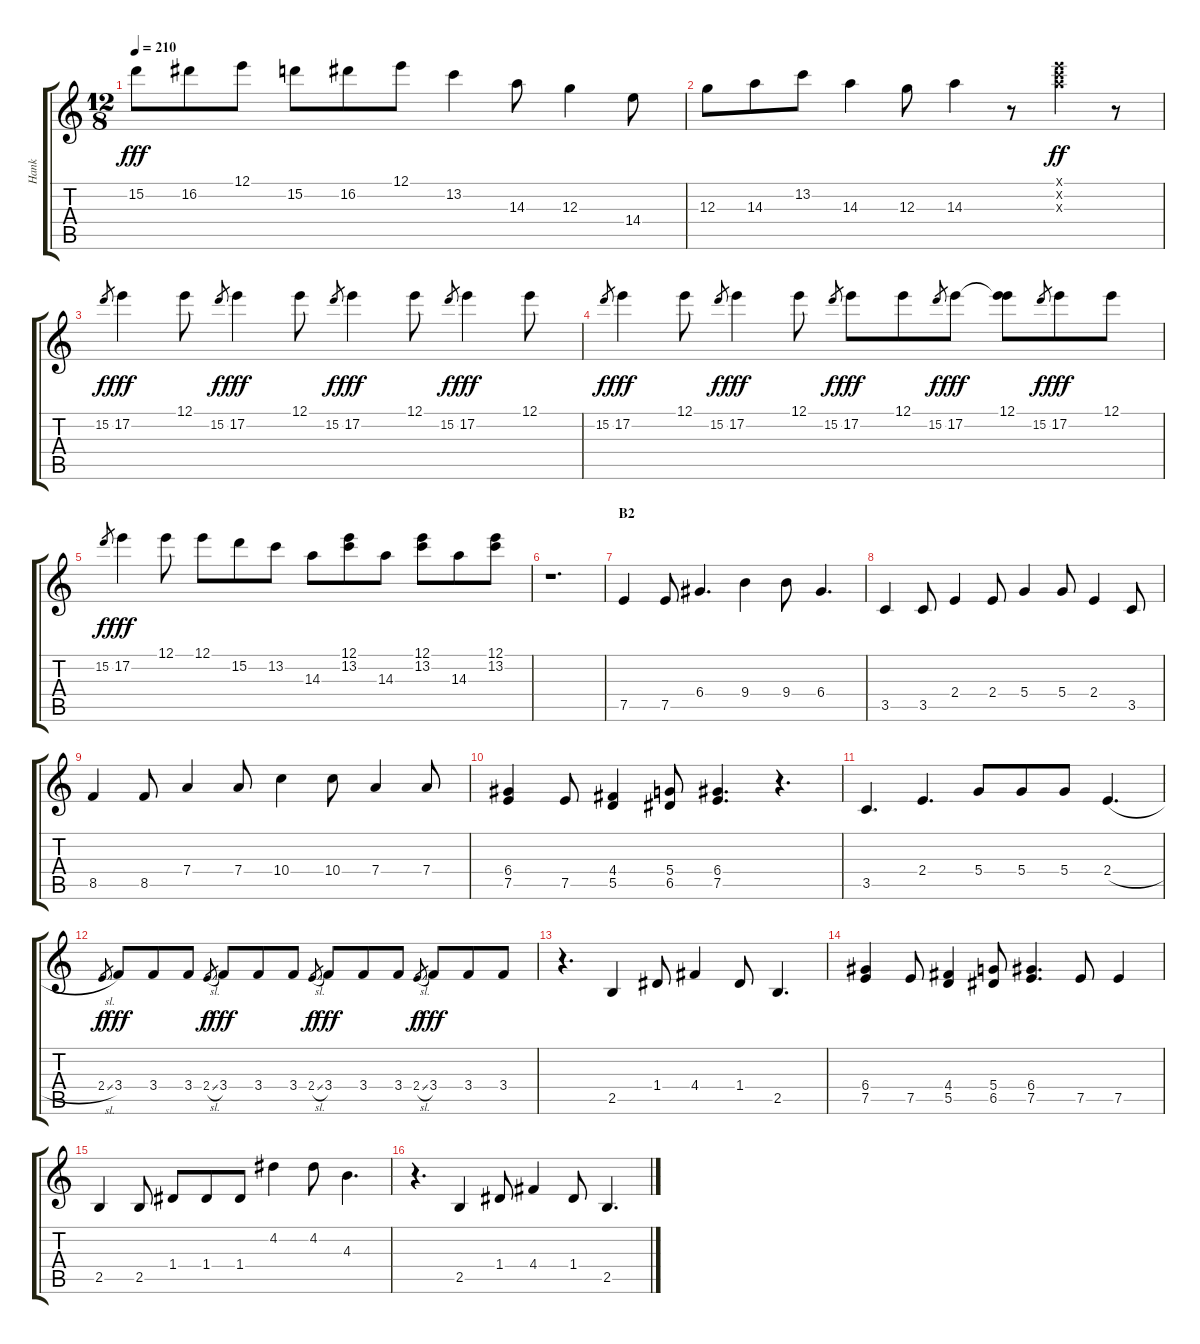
\track ("Hank" "Hank") {instrument electricguitarclean}
\staff {score tabs}
\tuning (E4 B3 G3 D3 A2 E2) {hide}
\ts (12 8)
\tempo 210
\clef g2
\ks c
15.2.8{dy fff} 16.2.8 12.1.8 15.2.8 16.2.8 12.1.8 13.2.4 14.3.8 12.3.4 14.4.8 |
12.3.8 14.3.8 13.2.8 14.3.4 12.3.8 14.3.4 r.8 (12.1{x} 13.2{x} 14.3{x}).4{dy ff} r.8 |
15.2.8{gr dy f} 17.2.4{dy fff} 12.1.8 15.2.8{gr dy f} 17.2.4{dy fff} 12.1.8 15.2.8{gr dy f} 17.2.4{dy fff} 12.1.8 15.2.8{gr dy f} 17.2.4{dy fff} 12.1.8 |
15.2.8{gr dy f} 17.2.4{dy fff} 12.1.8 15.2.8{gr dy f} 17.2.4{dy fff} 12.1.8 15.2.8{gr dy f} 17.2.8{dy fff} 12.1.8 15.2.8{gr dy f} 17.2.8{dy fff} (12.1 17.2{t}).8 15.2.8{gr dy f} 17.2.8{dy fff} 12.1.8 |
15.2.8{gr dy f} 17.2.4{dy fff} 12.1.8 12.1.8 15.2.8 13.2.8 14.3.8 (12.1 13.2).8 14.3.8 (12.1 13.2).8 14.3.8 (12.1 13.2).8 |
r.1{d} |
\section ("" "B2")
7.5.4{volume 13 balance 4 instrument electricguitarmuted} 7.5.8 6.4.4{d} 9.4.4 9.4.8 6.4.4{d} |
3.5.4 3.5.8 2.4.4 2.4.8 5.4.4 5.4.8 2.4.4 3.5.8 |
8.5.4 8.5.8 7.4.4 7.4.8 10.4.4 10.4.8 7.4.4 7.4.8 |
(6.4 7.5).4 7.5.8 (4.4 5.5).4 (5.4 6.5).8 (6.4 7.5).4{d} r.4{d} |
3.5.4{d} 2.4.4{d} 5.4.8 5.4.8 5.4.8 2.4{h}.4{d} |
2.4{sl}.8{gr dy f} 3.4.8{dy fff} 3.4.8 3.4.8 2.4{sl}.8{gr dy f} 3.4.8{dy fff} 3.4.8 3.4.8 2.4{sl}.8{gr dy f} 3.4.8{dy fff} 3.4.8 3.4.8 2.4{sl}.8{gr dy f} 3.4.8{dy fff} 3.4.8 3.4.8 |
r.4{d} 2.5.4 1.4.8 4.4.4 1.4.8 2.5.4{d} |
(6.4 7.5).4 7.5.8 (4.4 5.5).4 (5.4 6.5).8 (6.4 7.5).4{d} 7.5.8 7.5.4 |
2.5.4 2.5.8 1.4.8 1.4.8 1.4.8 4.2.4 4.2.8 4.3.4{d} |
r.4{d volume 16 instrument electricguitarmuted} 2.5.4 1.4.8 4.4.4 1.4.8 2.5.4{d}
